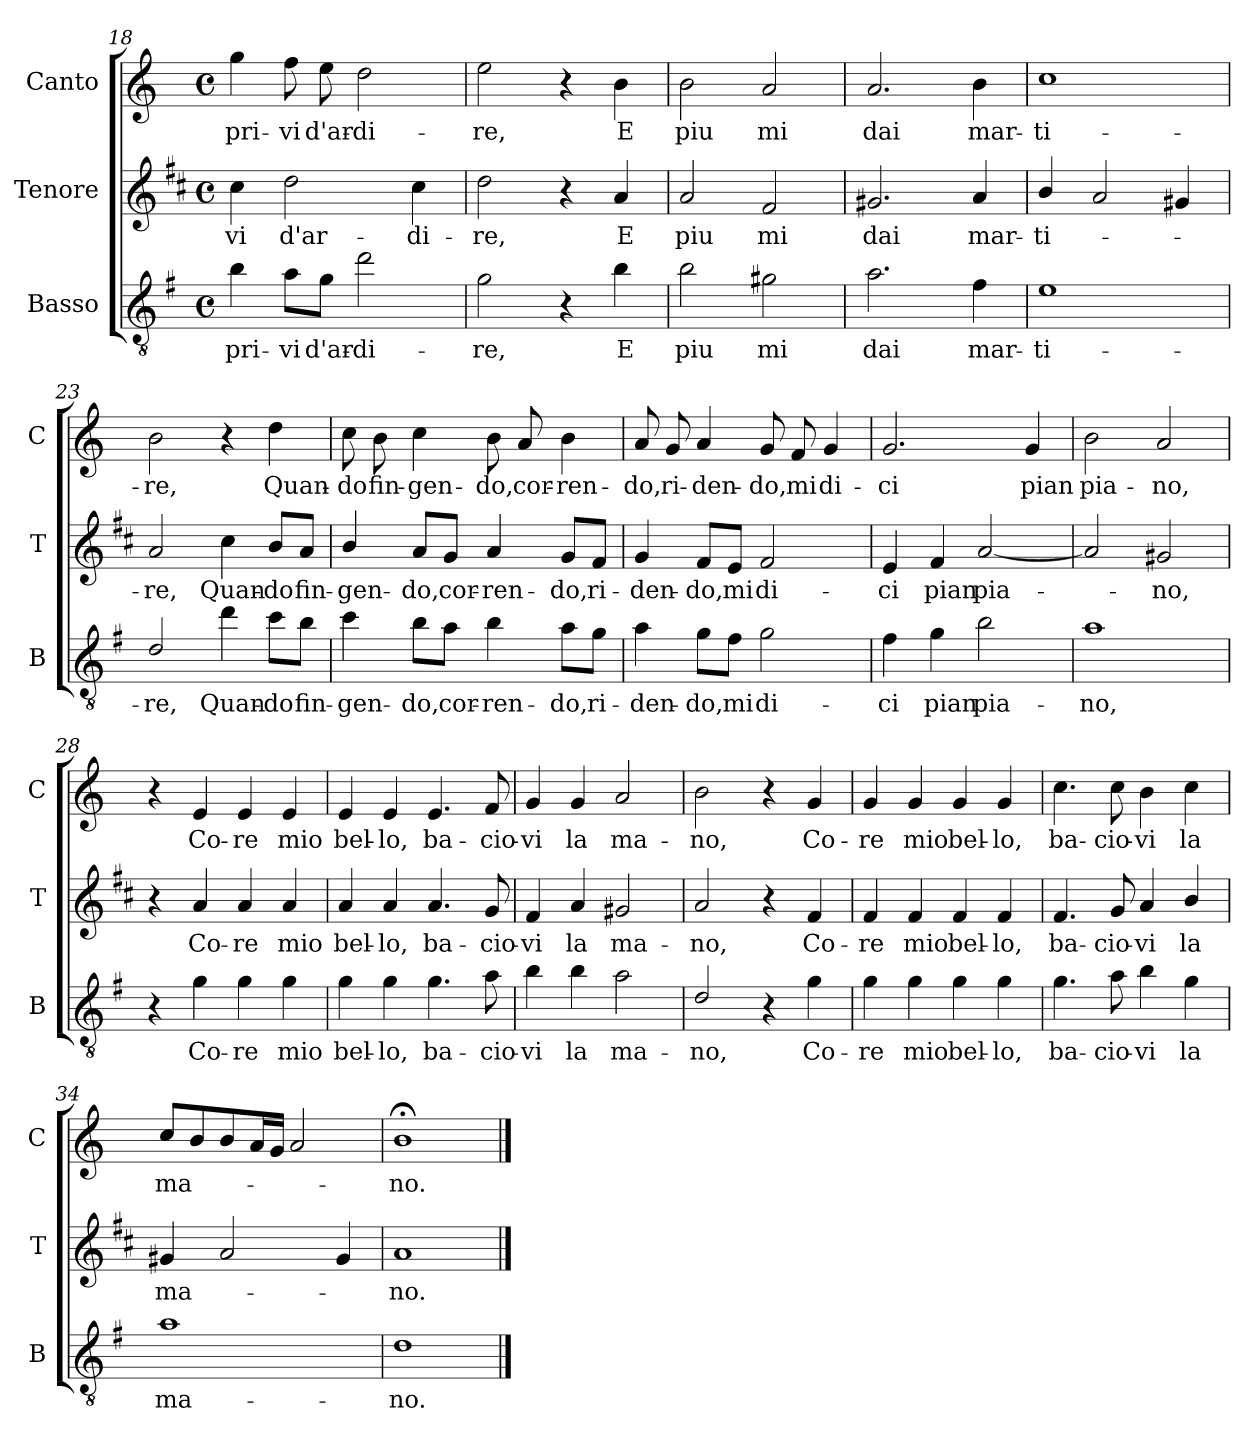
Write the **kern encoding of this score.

**kern	**text	**kern	**text	**kern	**text
*part3	*part3	*part2	*part2	*part1	*part1
*staff3	*staff3	*staff2	*staff2	*staff1	*staff1
*I"Basso	*	*I"Tenore	*	*I"Canto	*
*I'B	*	*I'T	*	*I'C	*
*clefGv2	*	*clefG2	*	*clefG2	*
*ITrd4c7	*	*ITrd1c2	*	*	*
*k[]	*	*k[]	*	*k[]	*
*C:	*	*C:	*	*C:	*
*M4/4	*	*M4/4	*	*M4/4	*
*met(c)	*	*met(c)	*	*met(c)	*
=18	=18	=18	=18	=18	=18
!	!LO:LY:b	!	!LO:LY:b	!	!LO:LY:b
4e\	pri-	4b\	-vi	4gg\	pri-
!	!LO:LY:b	!	!LO:LY:b	!	!LO:LY:b
8d\L	-vi	2cc\	d'ar-	8ff\	-vi
!	!LO:LY:b	!	!	!	!LO:LY:b
8c\J	d'ar-	.	.	8ee\	d'ar-
!	!LO:LY:b	!	!	!	!LO:LY:b
2g\	-di-	.	.	2dd\	-di-
!	!	!	!LO:LY:b	!	!
.	.	4b\	-di-	.	.
=19	=19	=19	=19	=19	=19
!	!LO:LY:b	!	!LO:LY:b	!	!LO:LY:b
2c\	-re,	2cc\	-re,	2ee\	-re,
4r	.	4r	.	4r	.
!	!LO:LY:b	!	!LO:LY:b	!	!LO:LY:b
4e\	E	4g/	E	4b\	E
!!LO:LB:g=z
=20	=20	=20	=20	=20	=20
!	!LO:LY:b	!	!LO:LY:b	!	!LO:LY:b
2e\	piu	2g/	piu	2b\	piu
!	!LO:LY:b	!	!LO:LY:b	!	!LO:LY:b
2c#X\	mi	2e/	mi	2a/	mi
=21	=21	=21	=21	=21	=21
!	!LO:LY:b	!	!LO:LY:b	!	!LO:LY:b
2.d\	dai	2.f#X/	dai	2.a/	dai
!	!LO:LY:b	!	!LO:LY:b	!	!LO:LY:b
4B\	mar-	4g/	mar-	4b\	mar-
=22	=22	=22	=22	=22	=22
!	!LO:LY:b	!	!LO:LY:b	!	!LO:LY:b
1A	-ti-	4a/	-ti-	1cc	-ti-
.	.	2g/	.	.	.
.	.	4f#X/	.	.	.
=23	=23	=23	=23	=23	=23
!	!LO:LY:b	!	!LO:LY:b	!	!LO:LY:b
2G/	-re,	2g/	-re,	2b\	-re,
!	!LO:LY:b	!	!LO:LY:b	!	!
4g\	Quan-	4b\	Quan-	4r	.
!	!LO:LY:b	!	!LO:LY:b	!	!LO:LY:b
8f\L	-do	8a/L	-do	4dd\	Quan-
!	!LO:LY:b	!	!LO:LY:b	!	!
8e\J	fin-	8g/J	fin-	.	.
=24	=24	=24	=24	=24	=24
!	!LO:LY:b	!	!LO:LY:b	!	!LO:LY:b
4f\	-gen-	4a/	-gen-	8cc\	-do
!	!	!	!	!	!LO:LY:b
.	.	.	.	8b\	fin-
!	!LO:LY:b	!	!LO:LY:b	!	!LO:LY:b
8e\L	-do,	8g/L	-do,	4cc\	-gen-
!	!LO:LY:b	!	!LO:LY:b	!	!
8d\J	cor-	8f/J	cor-	.	.
!	!LO:LY:b	!	!LO:LY:b	!	!LO:LY:b
4e\	-ren-	4g/	-ren-	8b\	-do,
!	!	!	!	!	!LO:LY:b
.	.	.	.	8a/	cor-
!	!LO:LY:b	!	!LO:LY:b	!	!LO:LY:b
8d\L	-do,	8f/L	-do,	4b\	-ren-
!	!LO:LY:b	!	!LO:LY:b	!	!
8c\J	ri-	8e/J	ri-	.	.
!!LO:LB:g=z
=25	=25	=25	=25	=25	=25
!	!LO:LY:b	!	!LO:LY:b	!	!LO:LY:b
4d\	-den-	4f/	-den-	8a/	-do,
!	!	!	!	!	!LO:LY:b
.	.	.	.	8g/	ri-
!	!LO:LY:b	!	!LO:LY:b	!	!LO:LY:b
8c\L	-do,	8e/L	-do,	4a/	-den-
!	!LO:LY:b	!	!LO:LY:b	!	!
8B\J	mi	8d/J	mi	.	.
!	!LO:LY:b	!	!LO:LY:b	!	!LO:LY:b
2c\	di-	2e/	di-	8g/	-do,
!	!	!	!	!	!LO:LY:b
.	.	.	.	8f/	mi
!	!	!	!	!	!LO:LY:b
.	.	.	.	4g/	di-
=26	=26	=26	=26	=26	=26
!	!LO:LY:b	!	!LO:LY:b	!	!LO:LY:b
4B\	-ci	4d/	-ci	2.g/	-ci
!	!LO:LY:b	!	!LO:LY:b	!	!
4c\	pian	4e/	pian	.	.
!	!LO:LY:b	!	!LO:LY:b	!	!
2e\	pia-	[2g/	pia-	.	.
!	!	!	!	!	!LO:LY:b
.	.	.	.	4g/	pian
=27	=27	=27	=27	=27	=27
!	!LO:LY:b	!	!	!	!LO:LY:b
1d	-no,	2g/]	.	2b\	pia-
!	!	!	!LO:LY:b	!	!LO:LY:b
.	.	2f#X/	-no,	2a/	-no,
=28	=28	=28	=28	=28	=28
4r	.	4r	.	4r	.
!	!LO:LY:b	!	!LO:LY:b	!	!LO:LY:b
4c\	Co-	4g/	Co-	4e/	Co-
!	!LO:LY:b	!	!LO:LY:b	!	!LO:LY:b
4c\	-re	4g/	-re	4e/	-re
!	!LO:LY:b	!	!LO:LY:b	!	!LO:LY:b
4c\	mio	4g/	mio	4e/	mio
=29	=29	=29	=29	=29	=29
!	!LO:LY:b	!	!LO:LY:b	!	!LO:LY:b
4c\	bel-	4g/	bel-	4e/	bel-
!	!LO:LY:b	!	!LO:LY:b	!	!LO:LY:b
4c\	-lo,	4g/	-lo,	4e/	-lo,
!	!LO:LY:b	!	!LO:LY:b	!	!LO:LY:b
4.c\	ba-	4.g/	ba-	4.e/	ba-
!	!LO:LY:b	!	!LO:LY:b	!	!LO:LY:b
8d\	-cio-	8f/	-cio-	8f/	-cio-
=30	=30	=30	=30	=30	=30
!	!LO:LY:b	!	!LO:LY:b	!	!LO:LY:b
4e\	-vi	4e/	-vi	4g/	-vi
!	!LO:LY:b	!	!LO:LY:b	!	!LO:LY:b
4e\	la	4g/	la	4g/	la
!	!LO:LY:b	!	!LO:LY:b	!	!LO:LY:b
2d\	ma-	2f#X/	ma-	2a/	ma-
!!LO:LB:g=z
=31	=31	=31	=31	=31	=31
!	!LO:LY:b	!	!LO:LY:b	!	!LO:LY:b
2G/	-no,	2g/	-no,	2b\	-no,
4r	.	4r	.	4r	.
!	!LO:LY:b	!	!LO:LY:b	!	!LO:LY:b
4c\	Co-	4e/	Co-	4g/	Co-
=32	=32	=32	=32	=32	=32
!	!LO:LY:b	!	!LO:LY:b	!	!LO:LY:b
4c\	-re	4e/	-re	4g/	-re
!	!LO:LY:b	!	!LO:LY:b	!	!LO:LY:b
4c\	mio	4e/	mio	4g/	mio
!	!LO:LY:b	!	!LO:LY:b	!	!LO:LY:b
4c\	bel-	4e/	bel-	4g/	bel-
!	!LO:LY:b	!	!LO:LY:b	!	!LO:LY:b
4c\	-lo,	4e/	-lo,	4g/	-lo,
=33	=33	=33	=33	=33	=33
!	!LO:LY:b	!	!LO:LY:b	!	!LO:LY:b
4.c\	ba-	4.e/	ba-	4.cc\	ba-
!	!LO:LY:b	!	!LO:LY:b	!	!LO:LY:b
8d\	-cio-	8f/	-cio-	8cc\	-cio-
!	!LO:LY:b	!	!LO:LY:b	!	!LO:LY:b
4e\	-vi	4g/	-vi	4b\	-vi
!	!LO:LY:b	!	!LO:LY:b	!	!LO:LY:b
4c\	la	4a/	la	4cc\	la
=34	=34	=34	=34	=34	=34
!	!LO:LY:b	!	!LO:LY:b	!	!LO:LY:b
1d	ma-	4f#X/	ma-	8cc/L	ma-
.	.	.	.	8b/	.
.	.	2g/	.	8b/	.
.	.	.	.	16a/L	.
.	.	.	.	16g/JJ	.
.	.	.	.	2a/	.
.	.	4f#/	.	.	.
=35	=35	=35	=35	=35	=35
!	!LO:LY:b	!	!LO:LY:b	!	!LO:LY:b
1G	-no.	1g	-no.	1b;<	-no.
==	==	==	==	==	==
*-	*-	*-	*-	*-	*-
